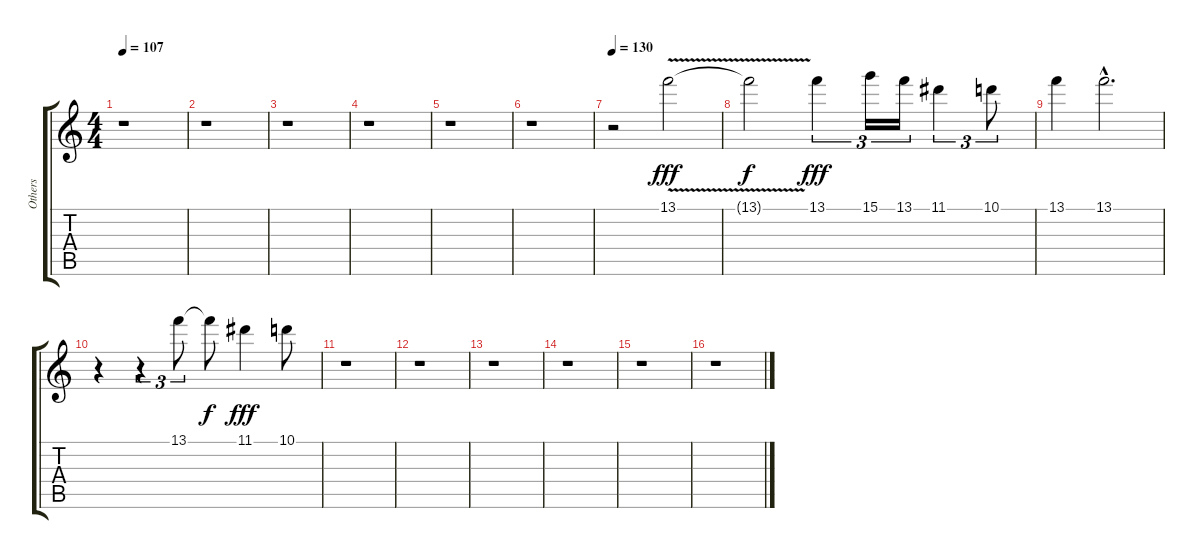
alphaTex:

\track ("Others" "Others") {instrument acousticguitarnylon}
\staff {score tabs}
\tuning (E4 B3 G3 D3 A2 E2) {hide}
\ts (4 4)
\tempo 107
\clef g2
\ks c
r.1{dy fff} |
r.1 |
r.1 |
r.1 |
r.1 |
r.1 |
\tempo 130
r.2{volume 13 instrument harmonica} 13.1{v}.2 |
13.1{t}.2{dy f} 13.1.4{tu (3 2) dy fff} 15.1.16{tu (3 2)} 13.1.16{tu (3 2)} 11.1.4{tu (3 2)} 10.1.8{tu (3 2)} |
13.1.4 13.1{hac}.2{d} |
r.4 r.4{tu (3 2)} 13.1.8{tu (3 2)} 13.1{t}.8{dy f} 11.1.4{dy fff} 10.1.8 |
r.1 |
r.1 |
r.1 |
r.1 |
r.1 |
r.1
